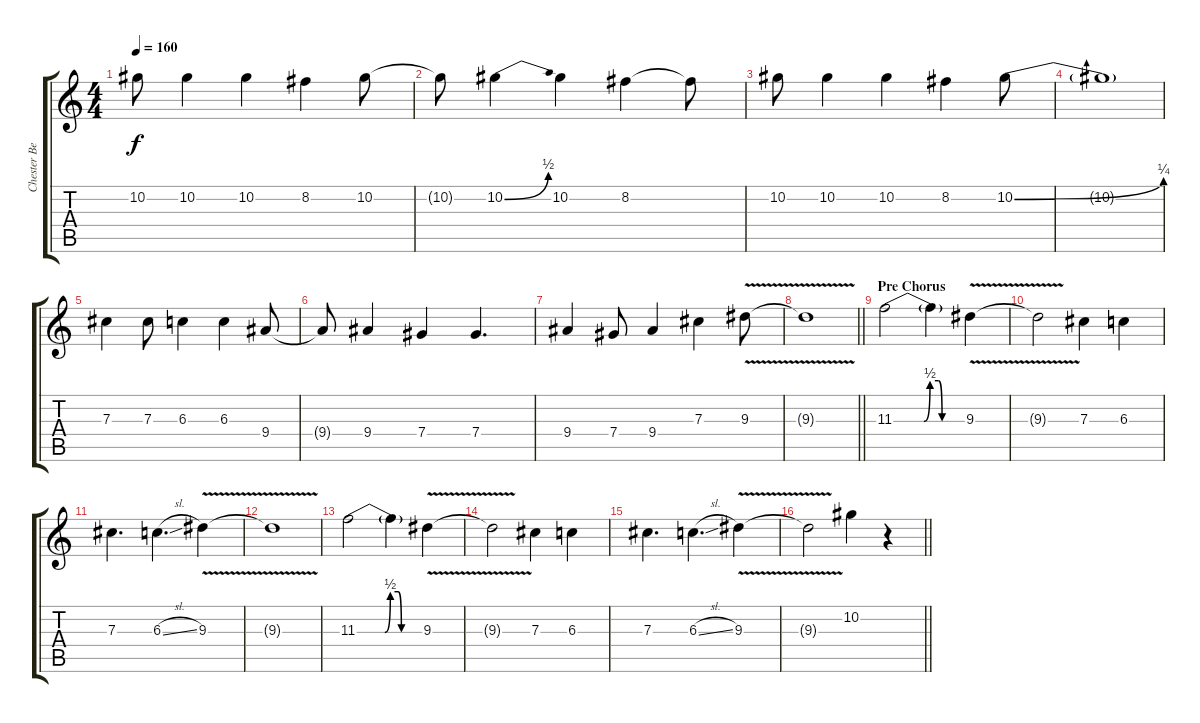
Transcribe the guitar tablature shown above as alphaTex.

\track ("Chester Bennington (Vocals)" "Chester Be") {instrument distortionguitar}
\staff {score tabs}
\tuning (Eb4 Bb3 Gb3 Db3 Ab2 Eb2) {hide}
\ts (4 4)
\tempo 160
\clef g2
\ks c
10.2.8{dy f} 10.2.4 10.2.4 8.2.4 10.2.8 |
10.2{t}.8 10.2{be (bend 0 0 60 2)}.4 10.2.4 8.2.4 8.2{t}.8 |
10.2.8 10.2.4 10.2.4 8.2.4 10.2{be (bend 0 0 60 1)}.8 |
10.2{t}.1 |
7.3.4 7.3.8 6.3.4 6.3.4 9.4.8 |
9.4{t}.8 9.4.4 7.4.4 7.4.4{d} |
9.4.4 7.4.8 9.4.4 7.3.4 9.3{v}.8 |
\barLineRight lightlight
9.3{t}.1 |
\section ("" "Pre Chorus")
11.3{be (custom 0 0 10 0 20 0 25 0 30 2 37 2 40 0 45 0 60 0)}.2 11.3{t}.4 9.3{v}.4 |
9.3{t}.2 7.3.4 6.3.4 |
7.3.4{d} 6.3{sl}.4{d} 9.3{v}.4 |
9.3{t}.1 |
11.3{be (custom 0 0 10 0 20 0 25 0 30 2 37 2 40 0 45 0 60 0)}.2 11.3{t}.4 9.3{v}.4 |
9.3{t}.2 7.3.4 6.3.4 |
7.3.4{d} 6.3{sl}.4{d} 9.3{v}.4 |
\barLineRight lightlight
9.3{t}.2 10.2.4 r.4
